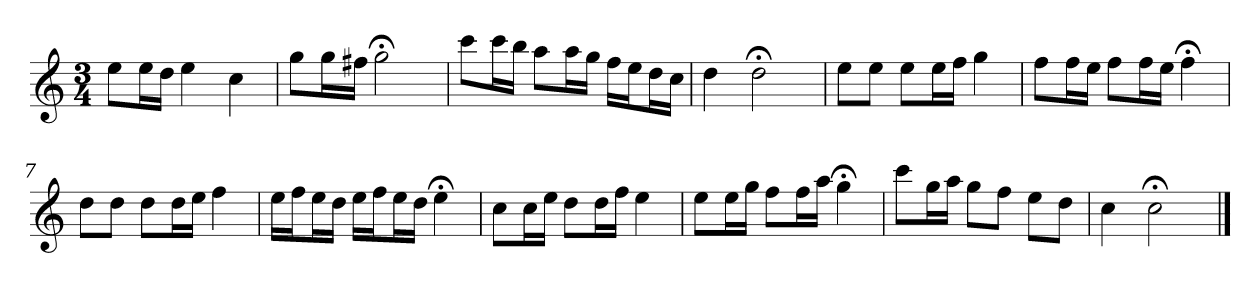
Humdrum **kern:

**kern
*part1
*staff1
*k[]
*C:
*M3/4
*MM120
=1
8eeL
16eeL
16ddJJ
4ee
4cc
=2
8ggL
16ggL
16ff#XJJ
2gg;<
=3
8cccL
16cccL
16bbJJ
8aaL
16aaL
16ggJJ
16ffLL
16eeJ
16ddL
16ccJJ
=4
4dd
2dd;<
=5
8eeL
8eeJ
8eeL
16eeL
16ffJJ
4gg
=6
8ffL
16ffL
16eeJJ
8ffL
16ffL
16eeJJ
4ff;<
=7
8ddL
8ddJ
8ddL
16ddL
16eeJJ
4ff
=8
16eeLL
16ffJ
16eeL
16ddJJ
16eeLL
16ffJ
16eeL
16ddJJ
4ee;<
=9
8ccL
16ccL
16eeJJ
8ddL
16ddL
16ffJJ
4ee
=10
8eeL
16eeL
16ggJJ
8ffL
16ffL
16aaJJ
4gg;<
=11
8cccL
16ggL
16aaJJ
8ggL
8ffJ
8eeL
8ddJ
=12
4cc
2cc;<
==
*-
